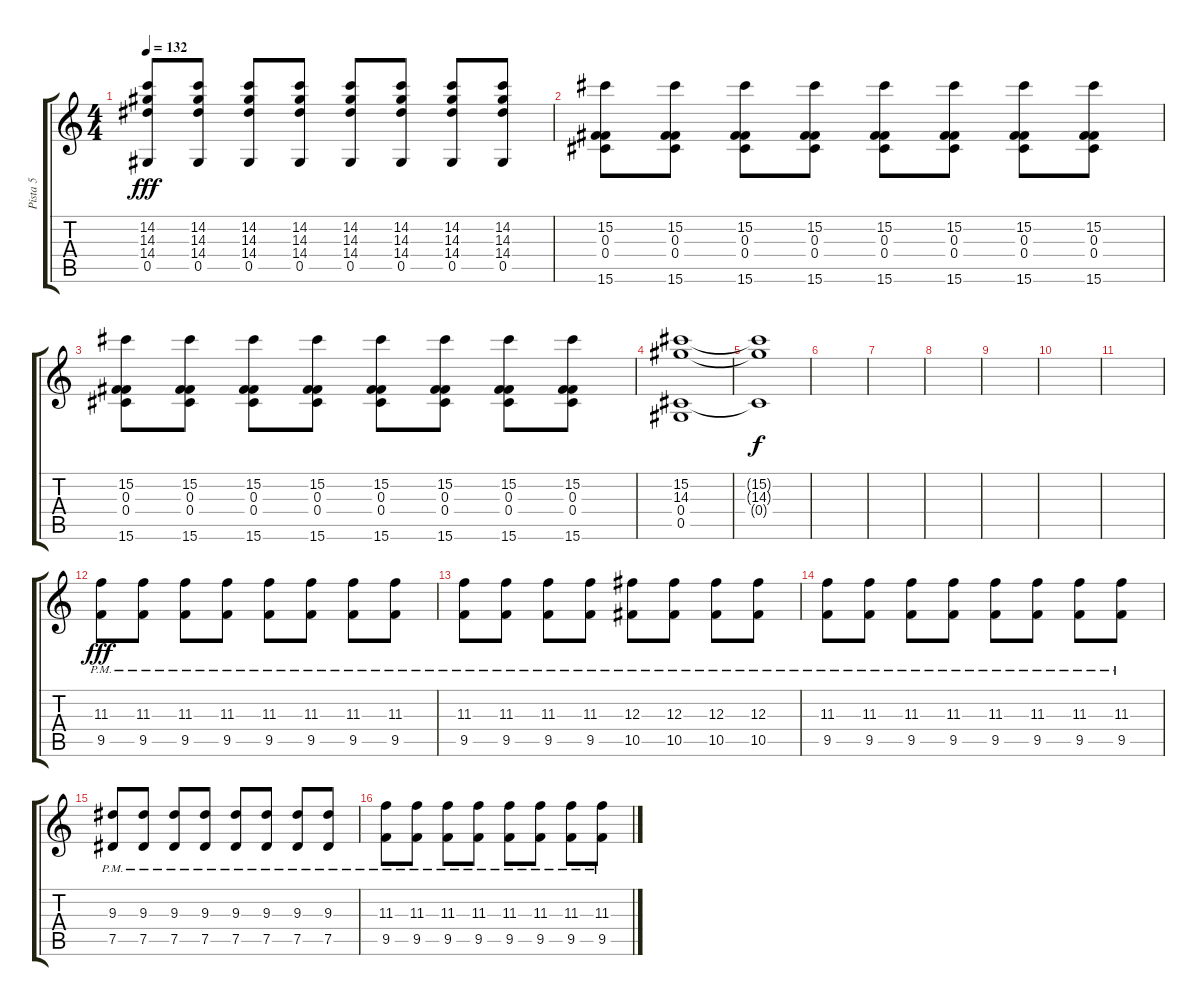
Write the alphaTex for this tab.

\track ("Pista 5" "Pista 5") {instrument overdrivenguitar}
\staff {score tabs}
\tuning (Eb4 Bb3 Gb3 Db3 Ab2 Eb2) {hide}
\ts (4 4)
\tempo 132
\clef g2
\ks c
(14.2 14.3 14.4 0.5).8{dy fff} (14.2 14.3 14.4 0.5).8 (14.2 14.3 14.4 0.5).8 (14.2 14.3 14.4 0.5).8 (14.2 14.3 14.4 0.5).8 (14.2 14.3 14.4 0.5).8 (14.2 14.3 14.4 0.5).8 (14.2 14.3 14.4 0.5).8 |
(15.2 0.3 0.4 15.6).8 (15.2 0.3 0.4 15.6).8 (15.2 0.3 0.4 15.6).8 (15.2 0.3 0.4 15.6).8 (15.2 0.3 0.4 15.6).8 (15.2 0.3 0.4 15.6).8 (15.2 0.3 0.4 15.6).8 (15.2 0.3 0.4 15.6).8 |
(15.2 0.3 0.4 15.6).8 (15.2 0.3 0.4 15.6).8 (15.2 0.3 0.4 15.6).8 (15.2 0.3 0.4 15.6).8 (15.2 0.3 0.4 15.6).8 (15.2 0.3 0.4 15.6).8 (15.2 0.3 0.4 15.6).8 (15.2 0.3 0.4 15.6).8 |
(15.2 14.3 0.4 0.5).1 |
(15.2{t} 14.3{t} 0.4{t}).1{dy f} |
|
|
|
|
|
|
(11.3{pm} 9.5{pm}).8{dy fff volume 10 balance 13} (11.3{pm} 9.5{pm}).8 (11.3{pm} 9.5{pm}).8 (11.3{pm} 9.5{pm}).8 (11.3{pm} 9.5{pm}).8 (11.3{pm} 9.5{pm}).8 (11.3{pm} 9.5{pm}).8 (11.3{pm} 9.5{pm}).8 |
(11.3{pm} 9.5{pm}).8 (11.3{pm} 9.5{pm}).8 (11.3{pm} 9.5{pm}).8 (11.3{pm} 9.5{pm}).8 (12.3{pm} 10.5{pm}).8 (12.3{pm} 10.5{pm}).8 (12.3{pm} 10.5{pm}).8 (12.3{pm} 10.5{pm}).8 |
(11.3{pm} 9.5{pm}).8 (11.3{pm} 9.5{pm}).8 (11.3{pm} 9.5{pm}).8 (11.3{pm} 9.5{pm}).8 (11.3{pm} 9.5{pm}).8 (11.3{pm} 9.5{pm}).8 (11.3{pm} 9.5{pm}).8 (11.3{pm} 9.5{pm}).8 |
(9.3{pm} 7.5{pm}).8 (9.3{pm} 7.5{pm}).8 (9.3{pm} 7.5{pm}).8 (9.3{pm} 7.5{pm}).8 (9.3{pm} 7.5{pm}).8 (9.3{pm} 7.5{pm}).8 (9.3{pm} 7.5{pm}).8 (9.3{pm} 7.5{pm}).8 |
(11.3{pm} 9.5{pm}).8{volume 10 balance 13} (11.3{pm} 9.5{pm}).8 (11.3{pm} 9.5{pm}).8 (11.3{pm} 9.5{pm}).8 (11.3{pm} 9.5{pm}).8 (11.3{pm} 9.5{pm}).8 (11.3{pm} 9.5{pm}).8 (11.3{pm} 9.5{pm}).8
